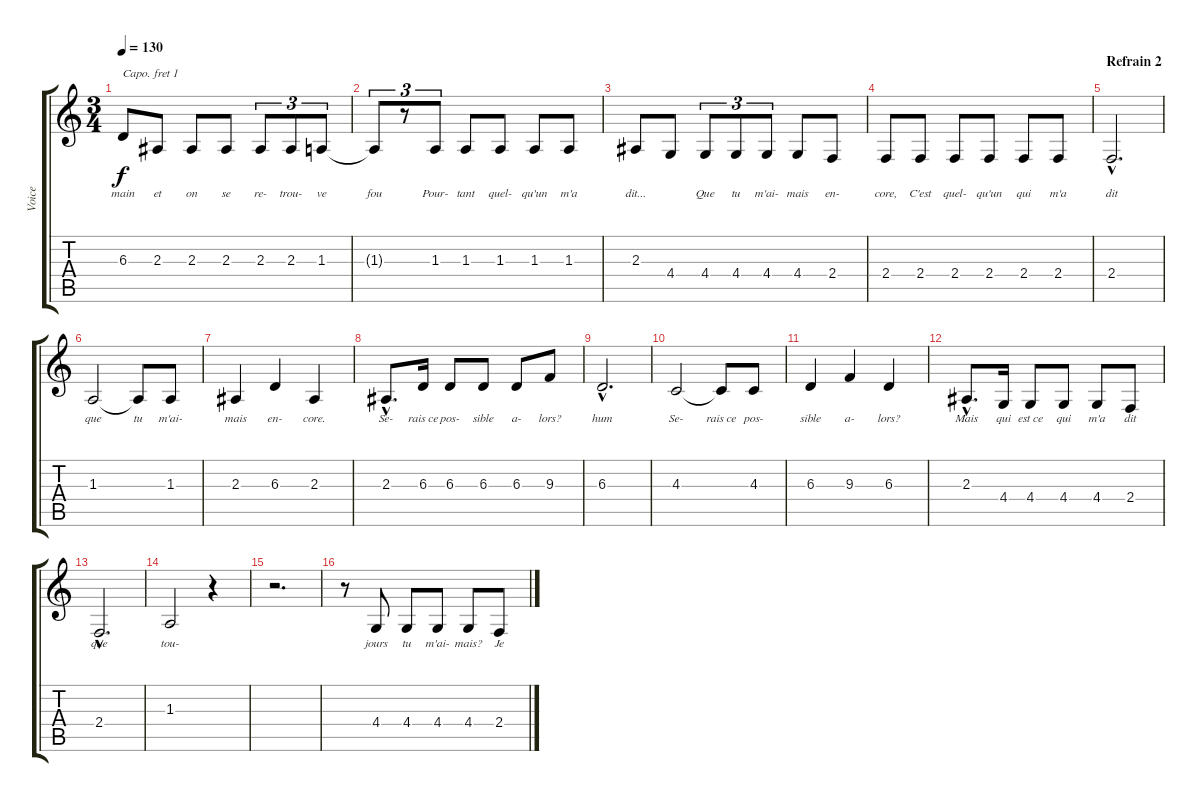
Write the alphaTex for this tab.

\track ("Voice" "Voice") {instrument lead6voice}
\staff {score tabs}
\capo 1
\tuning (E4 B3 G3 D3 A2 E2) {hide}
\ts (3 4)
\tempo 130
\clef g2
\ks c
6.3.8{lyrics (0 "main") lyrics (1 "") lyrics (2 "") lyrics (3 "") lyrics (4 "") dy f} 2.3.8{lyrics (0 "et") lyrics (1 "") lyrics (2 "") lyrics (3 "") lyrics (4 "")} 2.3.8{lyrics (0 "on") lyrics (1 "") lyrics (2 "") lyrics (3 "") lyrics (4 "")} 2.3.8{lyrics (0 "se") lyrics (1 "") lyrics (2 "") lyrics (3 "") lyrics (4 "")} 2.3.8{tu (3 2) lyrics (0 "re-") lyrics (1 "") lyrics (2 "") lyrics (3 "") lyrics (4 "")} 2.3.8{tu (3 2) lyrics (0 "trou-") lyrics (1 "") lyrics (2 "") lyrics (3 "") lyrics (4 "")} 1.3.8{tu (3 2) lyrics (0 "ve") lyrics (1 "") lyrics (2 "") lyrics (3 "") lyrics (4 "")} |
1.3{t}.8{tu (3 2) lyrics (0 "fou") lyrics (1 "") lyrics (2 "") lyrics (3 "") lyrics (4 "")} r.8{tu (3 2)} 1.3.8{tu (3 2) lyrics (0 "Pour-") lyrics (1 "") lyrics (2 "") lyrics (3 "") lyrics (4 "")} 1.3.8{lyrics (0 "tant") lyrics (1 "") lyrics (2 "") lyrics (3 "") lyrics (4 "")} 1.3.8{lyrics (0 "quel-") lyrics (1 "") lyrics (2 "") lyrics (3 "") lyrics (4 "")} 1.3.8{lyrics (0 "qu'un") lyrics (1 "") lyrics (2 "") lyrics (3 "") lyrics (4 "")} 1.3.8{lyrics (0 "m'a") lyrics (1 "") lyrics (2 "") lyrics (3 "") lyrics (4 "")} |
2.3.8{lyrics (0 "dit...") lyrics (1 "") lyrics (2 "") lyrics (3 "") lyrics (4 "")} 4.4.8{lyrics (0 "") lyrics (1 "") lyrics (2 "") lyrics (3 "") lyrics (4 "")} 4.4.8{tu (3 2) lyrics (0 "Que") lyrics (1 "") lyrics (2 "") lyrics (3 "") lyrics (4 "")} 4.4.8{tu (3 2) lyrics (0 "tu") lyrics (1 "") lyrics (2 "") lyrics (3 "") lyrics (4 "")} 4.4.8{tu (3 2) lyrics (0 "m'ai-") lyrics (1 "") lyrics (2 "") lyrics (3 "") lyrics (4 "")} 4.4.8{lyrics (0 "mais") lyrics (1 "") lyrics (2 "") lyrics (3 "") lyrics (4 "")} 2.4.8{lyrics (0 "en-") lyrics (1 "") lyrics (2 "") lyrics (3 "") lyrics (4 "")} |
2.4.8{lyrics (0 "core,") lyrics (1 "") lyrics (2 "") lyrics (3 "") lyrics (4 "")} 2.4.8{lyrics (0 "C'est") lyrics (1 "") lyrics (2 "") lyrics (3 "") lyrics (4 "")} 2.4.8{lyrics (0 "quel-") lyrics (1 "") lyrics (2 "") lyrics (3 "") lyrics (4 "")} 2.4.8{lyrics (0 "qu'un") lyrics (1 "") lyrics (2 "") lyrics (3 "") lyrics (4 "")} 2.4.8{lyrics (0 "qui") lyrics (1 "") lyrics (2 "") lyrics (3 "") lyrics (4 "")} 2.4.8{lyrics (0 "m'a") lyrics (1 "") lyrics (2 "") lyrics (3 "") lyrics (4 "")} |
\section ("" "Refrain 2")
2.4{hac}.2{d lyrics (0 "dit") lyrics (1 "") lyrics (2 "") lyrics (3 "") lyrics (4 "")} |
1.3.2{lyrics (0 "que") lyrics (1 "") lyrics (2 "") lyrics (3 "") lyrics (4 "")} 1.3{t}.8{lyrics (0 "tu") lyrics (1 "") lyrics (2 "") lyrics (3 "") lyrics (4 "")} 1.3.8{lyrics (0 "m'ai-") lyrics (1 "") lyrics (2 "") lyrics (3 "") lyrics (4 "")} |
2.3.4{lyrics (0 "mais") lyrics (1 "") lyrics (2 "") lyrics (3 "") lyrics (4 "")} 6.3.4{lyrics (0 "en-") lyrics (1 "") lyrics (2 "") lyrics (3 "") lyrics (4 "")} 2.3.4{lyrics (0 "core.") lyrics (1 "") lyrics (2 "") lyrics (3 "") lyrics (4 "")} |
2.3{hac}.8{d lyrics (0 "Se-") lyrics (1 "") lyrics (2 "") lyrics (3 "") lyrics (4 "")} 6.3.16{lyrics (0 "rais ce") lyrics (1 "") lyrics (2 "") lyrics (3 "") lyrics (4 "")} 6.3.8{lyrics (0 "pos-") lyrics (1 "") lyrics (2 "") lyrics (3 "") lyrics (4 "")} 6.3.8{lyrics (0 "sible") lyrics (1 "") lyrics (2 "") lyrics (3 "") lyrics (4 "")} 6.3.8{lyrics (0 "a-") lyrics (1 "") lyrics (2 "") lyrics (3 "") lyrics (4 "")} 9.3.8{lyrics (0 "lors?") lyrics (1 "") lyrics (2 "") lyrics (3 "") lyrics (4 "")} |
6.3{hac}.2{d lyrics (0 "hum") lyrics (1 "") lyrics (2 "") lyrics (3 "") lyrics (4 "")} |
4.3.2{lyrics (0 "Se-") lyrics (1 "") lyrics (2 "") lyrics (3 "") lyrics (4 "")} 4.3{t}.8{lyrics (0 "rais ce") lyrics (1 "") lyrics (2 "") lyrics (3 "") lyrics (4 "")} 4.3.8{lyrics (0 "pos-") lyrics (1 "") lyrics (2 "") lyrics (3 "") lyrics (4 "")} |
6.3.4{lyrics (0 "sible") lyrics (1 "") lyrics (2 "") lyrics (3 "") lyrics (4 "")} 9.3.4{lyrics (0 "a-") lyrics (1 "") lyrics (2 "") lyrics (3 "") lyrics (4 "")} 6.3.4{lyrics (0 "lors?") lyrics (1 "") lyrics (2 "") lyrics (3 "") lyrics (4 "")} |
2.3{hac}.8{d lyrics (0 "Mais") lyrics (1 "") lyrics (2 "") lyrics (3 "") lyrics (4 "")} 4.4.16{lyrics (0 "qui") lyrics (1 "") lyrics (2 "") lyrics (3 "") lyrics (4 "")} 4.4.8{lyrics (0 "est ce") lyrics (1 "") lyrics (2 "") lyrics (3 "") lyrics (4 "")} 4.4.8{lyrics (0 "qui") lyrics (1 "") lyrics (2 "") lyrics (3 "") lyrics (4 "")} 4.4.8{lyrics (0 "m'a") lyrics (1 "") lyrics (2 "") lyrics (3 "") lyrics (4 "")} 2.4.8{lyrics (0 "dit") lyrics (1 "") lyrics (2 "") lyrics (3 "") lyrics (4 "")} |
2.4{hac}.2{d lyrics (0 "que") lyrics (1 "") lyrics (2 "") lyrics (3 "") lyrics (4 "")} |
1.3.2{lyrics (0 "tou-") lyrics (1 "") lyrics (2 "") lyrics (3 "") lyrics (4 "")} r.4 |
r.2{d} |
r.8 4.4.8{lyrics (0 "jours") lyrics (1 "") lyrics (2 "") lyrics (3 "") lyrics (4 "")} 4.4.8{lyrics (0 "tu") lyrics (1 "") lyrics (2 "") lyrics (3 "") lyrics (4 "")} 4.4.8{lyrics (0 "m'ai-") lyrics (1 "") lyrics (2 "") lyrics (3 "") lyrics (4 "")} 4.4.8{lyrics (0 "mais?") lyrics (1 "") lyrics (2 "") lyrics (3 "") lyrics (4 "")} 2.4.8{lyrics (0 "Je") lyrics (1 "") lyrics (2 "") lyrics (3 "") lyrics (4 "")}
